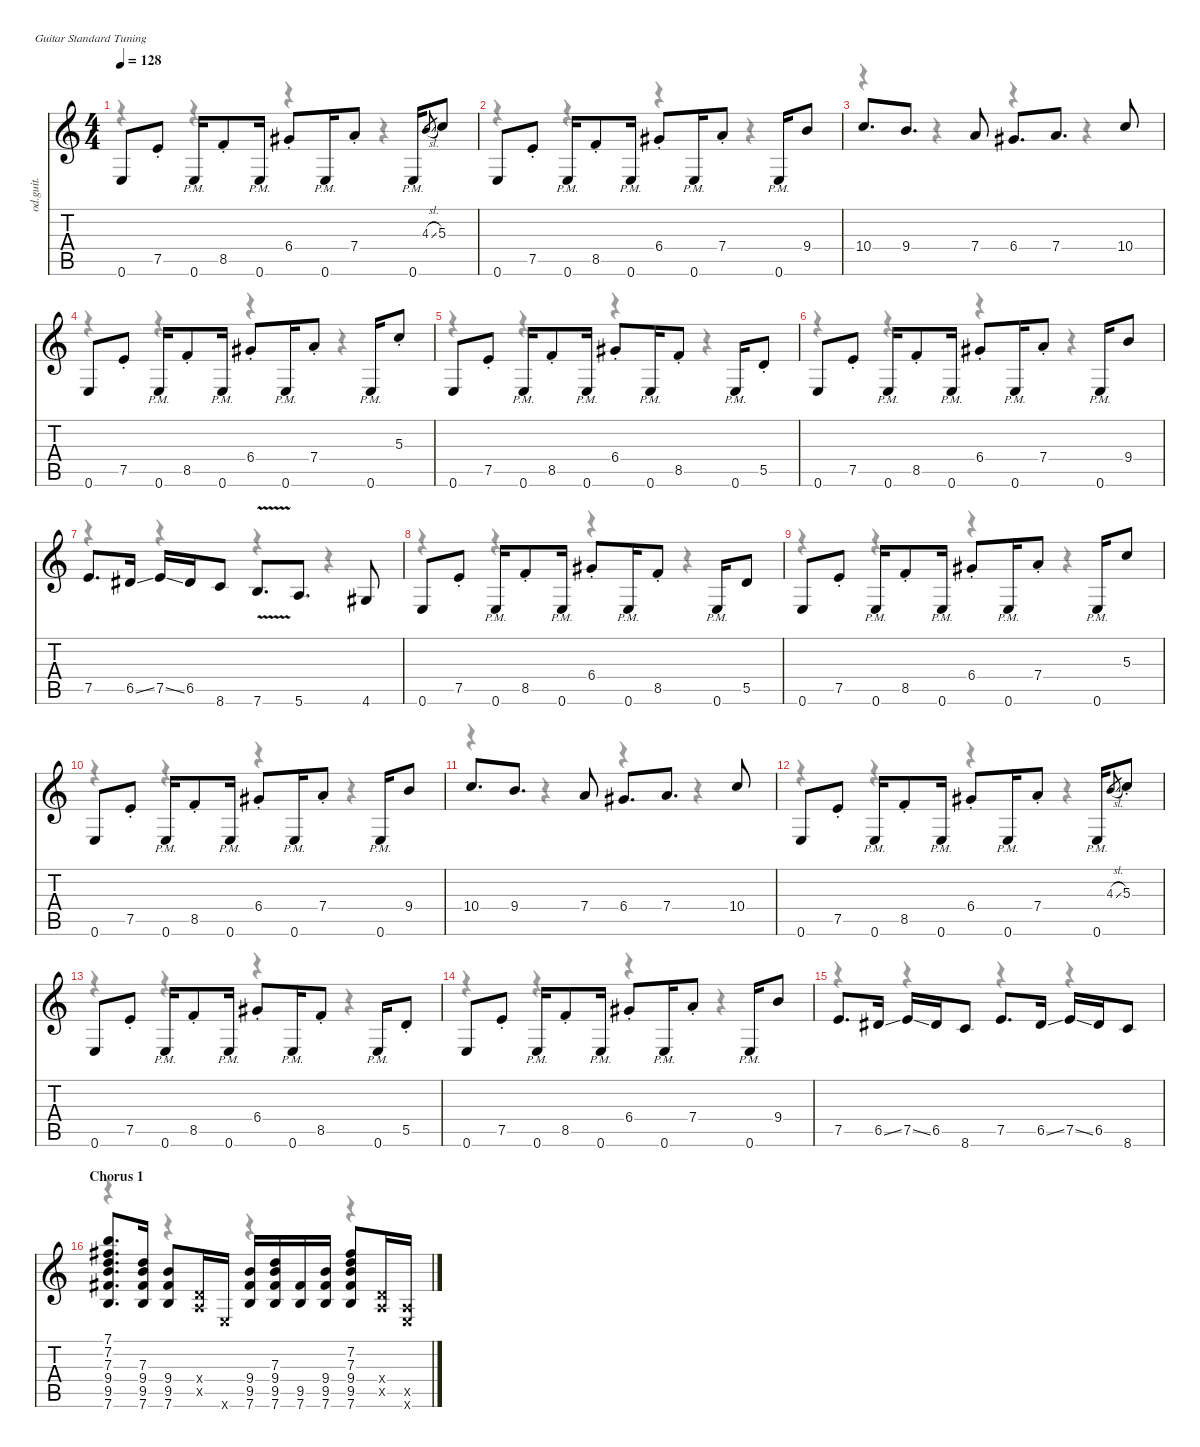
\defaultSystemsLayout 4
\hideDynamics
\bracketExtendMode nobrackets
\track ("Guitar 1" "od.guit.") {instrument overdrivenguitar}
\staff {score tabs}
\tuning (E4 B3 G3 D3 A2 E2)
\voice
\ts (4 4)
\tempo 128
\clef g2
\ks c
0.6.8{dy f beam Up} 7.5{st}.8{beam Up} 0.6{pm}.16{beam Up} 8.5{st}.8{beam Up} 0.6{pm}.16{beam Up} 6.4{st acc #}.8{beam Up} 0.6{pm}.16{beam Up} 7.4{st}.8{beam Up} 0.6{pm}.16{beam Up} 4.3{sl}.8{gr dy mf beam Up} 5.3.8{dy f beam Up} |
0.6.8{beam Up} 7.5{st}.8{beam Up} 0.6{pm}.16{beam Up} 8.5{st}.8{beam Up} 0.6{pm}.16{beam Up} 6.4{st acc #}.8{beam Up} 0.6{pm}.16{beam Up} 7.4{st}.8{beam Up} 0.6{pm}.16{beam Up} 9.4.8{beam Up} |
10.4.8{d beam Up} 9.4.8{d beam Up} 7.4.8{beam Up} 6.4{acc #}.8{d beam Up} 7.4.8{d beam Up} 10.4.8{beam Up} |
0.6.8{beam Up} 7.5{st}.8{beam Up} 0.6{pm}.16{beam Up} 8.5{st}.8{beam Up} 0.6{pm}.16{beam Up} 6.4{st acc #}.8{beam Up} 0.6{pm}.16{beam Up} 7.4{st}.8{beam Up} 0.6{pm}.16{beam Up} 5.3{st}.8{beam Up} |
0.6.8{beam Up} 7.5{st}.8{beam Up} 0.6{pm}.16{beam Up} 8.5{st}.8{beam Up} 0.6{pm}.16{beam Up} 6.4{st acc #}.8{beam Up} 0.6{pm}.16{beam Up} 8.5{st}.8{beam Up} 0.6{pm}.16{beam Up} 5.5{st}.8{beam Up} |
0.6.8{beam Up} 7.5{st}.8{beam Up} 0.6{pm}.16{beam Up} 8.5{st}.8{beam Up} 0.6{pm}.16{beam Up} 6.4{st acc #}.8{beam Up} 0.6{pm}.16{beam Up} 7.4{st}.8{beam Up} 0.6{pm}.16{beam Up} 9.4.8{beam Up} |
7.5.8{d beam Up} 6.5{ss acc #}.16{beam Up} 7.5{ss}.16{beam Up} 6.5{acc #}.16{beam Up} 8.6.8{beam Up} 7.6{v}.8{d beam Up} 5.6.8{d beam Up} 4.6{acc #}.8{beam Up} |
0.6.8{beam Up} 7.5{st}.8{beam Up} 0.6{pm}.16{beam Up} 8.5{st}.8{beam Up} 0.6{pm}.16{beam Up} 6.4{st acc #}.8{beam Up} 0.6{pm}.16{beam Up} 8.5{st}.8{beam Up} 0.6{pm}.16{beam Up} 5.5.8{beam Up} |
0.6.8{beam Up} 7.5{st}.8{beam Up} 0.6{pm}.16{beam Up} 8.5{st}.8{beam Up} 0.6{pm}.16{beam Up} 6.4{st acc #}.8{beam Up} 0.6{pm}.16{beam Up} 7.4{st}.8{beam Up} 0.6{pm}.16{beam Up} 5.3.8{beam Up} |
0.6.8{beam Up} 7.5{st}.8{beam Up} 0.6{pm}.16{beam Up} 8.5{st}.8{beam Up} 0.6{pm}.16{beam Up} 6.4{st acc #}.8{beam Up} 0.6{pm}.16{beam Up} 7.4{st}.8{beam Up} 0.6{pm}.16{beam Up} 9.4.8{beam Up} |
10.4.8{d beam Up} 9.4.8{d beam Up} 7.4.8{beam Up} 6.4{acc #}.8{d beam Up} 7.4.8{d beam Up} 10.4.8{beam Up} |
0.6.8{beam Up} 7.5{st}.8{beam Up} 0.6{pm}.16{beam Up} 8.5{st}.8{beam Up} 0.6{pm}.16{beam Up} 6.4{st acc #}.8{beam Up} 0.6{pm}.16{beam Up} 7.4{st}.8{beam Up} 0.6{pm}.16{beam Up} 4.3{sl}.8{gr dy mf beam Up} 5.3{st}.8{dy f beam Up} |
0.6.8{beam Up} 7.5{st}.8{beam Up} 0.6{pm}.16{beam Up} 8.5{st}.8{beam Up} 0.6{pm}.16{beam Up} 6.4{st acc #}.8{beam Up} 0.6{pm}.16{beam Up} 8.5{st}.8{beam Up} 0.6{pm}.16{beam Up} 5.5{st}.8{beam Up} |
0.6.8{beam Up} 7.5{st}.8{beam Up} 0.6{pm}.16{beam Up} 8.5{st}.8{beam Up} 0.6{pm}.16{beam Up} 6.4{st acc #}.8{beam Up} 0.6{pm}.16{beam Up} 7.4{st}.8{beam Up} 0.6{pm}.16{beam Up} 9.4.8{beam Up} |
7.5.8{d beam Up} 6.5{ss acc #}.16{beam Up} 7.5{ss}.16{beam Up} 6.5{acc #}.16{beam Up} 8.6.8{beam Up} 7.5.8{d beam Up} 6.5{ss acc #}.16{beam Up} 7.5{ss}.16{beam Up} 6.5{acc #}.16{beam Up} 8.6.8{beam Up} |
\section ("" "Chorus 1")
(7.1 7.2{acc #} 7.3 9.4 9.5{acc #} 7.6).8{d beam Up} (7.3 9.4 9.5{acc #} 7.6).16{beam Up} (9.4 9.5{acc #} 7.6).8{beam Up} (0.4{x} 0.5{x}).16{beam Up} 0.6{x}.16{beam Up} (9.4 9.5{acc #} 7.6).16{beam Up} (7.3 9.4 9.5{acc #} 7.6).16{beam Up} (9.5{acc #} 7.6).16{beam Up} (9.4 9.5{acc #} 7.6).16{beam Up} (7.2{acc #} 7.3 9.4 9.5{acc #} 7.6).8{beam Up} (0.4{x} 0.5{x}).16{beam Up} (0.5{x} 0.6{x}).16{beam Up}
\voice
\clef g2
\ottava regular
\simile none
\ks c
r.4{dy mf beam Down} r.4{beam Down} r.4{beam Down} r.4{beam Down} |
r.4{beam Down} r.4{beam Down} r.4{beam Down} r.4{beam Down} |
r.4{beam Down} r.4{beam Down} r.4{beam Down} r.4{beam Down} |
r.4{beam Down} r.4{beam Down} r.4{beam Down} r.4{beam Down} |
r.4{beam Down} r.4{beam Down} r.4{beam Down} r.4{beam Down} |
r.4{beam Down} r.4{beam Down} r.4{beam Down} r.4{beam Down} |
r.4{beam Down} r.4{beam Down} r.4{beam Down} r.4{beam Down} |
r.4{beam Down} r.4{beam Down} r.4{beam Down} r.4{beam Down} |
r.4{beam Down} r.4{beam Down} r.4{beam Down} r.4{beam Down} |
r.4{beam Down} r.4{beam Down} r.4{beam Down} r.4{beam Down} |
r.4{beam Down} r.4{beam Down} r.4{beam Down} r.4{beam Down} |
r.4{beam Down} r.4{beam Down} r.4{beam Down} r.4{beam Down} |
r.4{beam Down} r.4{beam Down} r.4{beam Down} r.4{beam Down} |
r.4{beam Down} r.4{beam Down} r.4{beam Down} r.4{beam Down} |
r.4{beam Down} r.4{beam Down} r.4{beam Down} r.4{beam Down} |
r.4{beam Down} r.4{beam Down} r.4{beam Down} r.4{beam Down}
